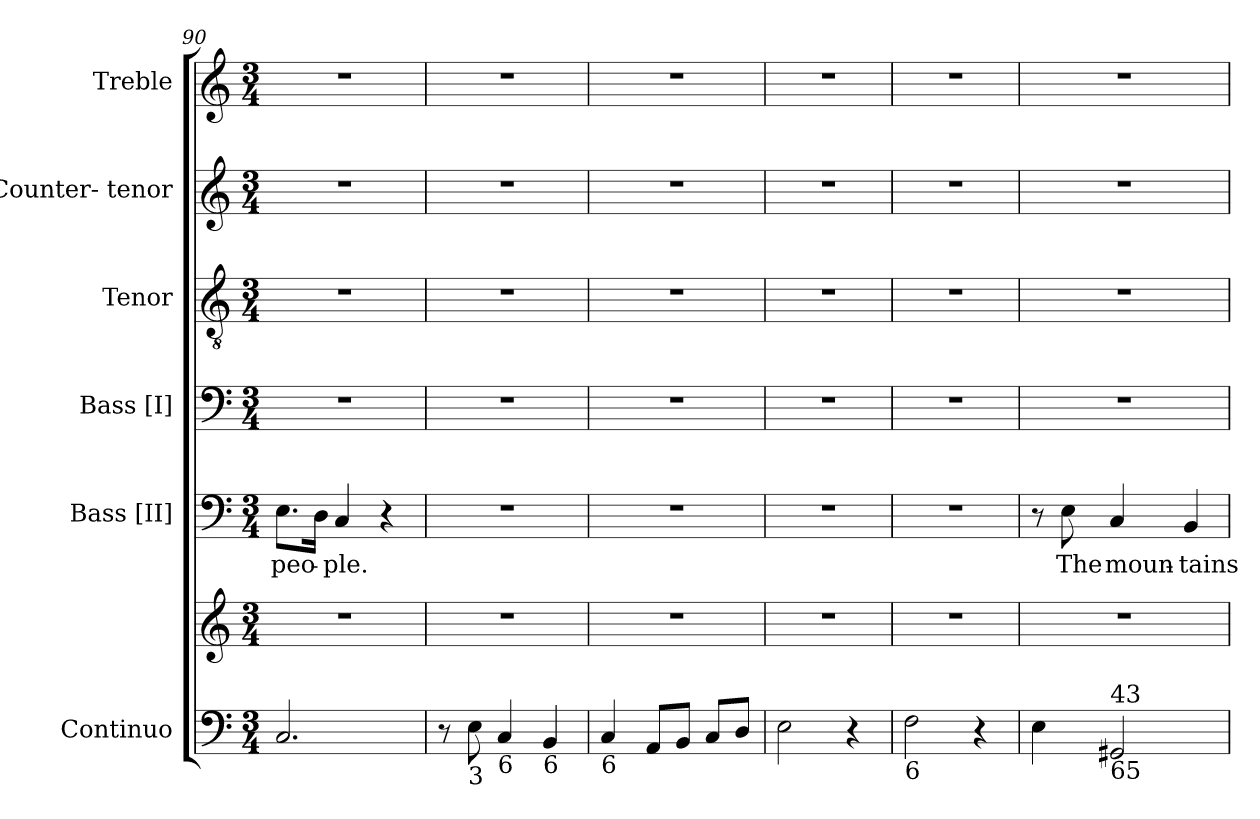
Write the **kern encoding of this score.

**kern	**kern	**kern	**text	**kern	**kern	**kern	**kern
*part6	*part6	*part5	*part5	*part4	*part3	*part2	*part1
*staff7	*staff6	*staff5	*staff5	*staff4	*staff3	*staff2	*staff1
*I"Continuo	*	*I"Bass [II]	*	*I"Bass [I]	*I"Tenor	*I"Counter- tenor	*I"Treble
*I'Cont.	*	*I'B II.	*	*I'B I.	*I'T.	*	*
!!LO:LB:g=z
*clefF4	*clefG2	*clefF4	*	*clefF4	*clefGv2	*clefG2	*clefG2
*	*	*	*	*	*ITrd7c12	*	*
*k[]	*k[]	*k[]	*	*k[]	*k[]	*k[]	*k[]
*C:	*C:	*C:	*	*C:	*C:	*C:	*C:
*M3/4	*M3/4	*M3/4	*	*M3/4	*M3/4	*M3/4	*M3/4
=90	=90	=90	=90	=90	=90	=90	=90
!	!LO:N:vis=1	!	!	!	!	!	!
!	!	!	!LO:LY:b:color=#000000	!LO:N:vis=1	!LO:N:vis=1	!LO:N:vis=1	!LO:N:vis=1
2.Ci/	2.r	8.Ei\L	peo-	2.r	2.r	2.r	2.r
.	.	16Di\Jk	.	.	.	.	.
!	!	!	!LO:LY:b:color=#000000	!	!	!	!
.	.	4Ci/	-ple.	.	.	.	.
.	.	4r	.	.	.	.	.
=91	=91	=91	=91	=91	=91	=91	=91
!	!LO:N:vis=1	!LO:N:vis=1	!	!LO:N:vis=1	!LO:N:vis=1	!LO:N:vis=1	!LO:N:vis=1
8r	2.r	2.r	.	2.r	2.r	2.r	2.r
!LO:TX:b:t=3	!	!	!	!	!	!	!
8Ei\	.	.	.	.	.	.	.
!LO:TX:b:t=6	!	!	!	!	!	!	!
4Ci/	.	.	.	.	.	.	.
!LO:TX:b:t=6	!	!	!	!	!	!	!
4BBi/	.	.	.	.	.	.	.
=92	=92	=92	=92	=92	=92	=92	=92
!LO:TX:b:t=6	!	!	!	!	!	!	!
!	!LO:N:vis=1	!LO:N:vis=1	!	!LO:N:vis=1	!LO:N:vis=1	!LO:N:vis=1	!LO:N:vis=1
4Ci/	2.r	2.r	.	2.r	2.r	2.r	2.r
8AAi/L	.	.	.	.	.	.	.
8BBi/J	.	.	.	.	.	.	.
8Ci/L	.	.	.	.	.	.	.
8Di/J	.	.	.	.	.	.	.
=93	=93	=93	=93	=93	=93	=93	=93
!	!LO:N:vis=1	!LO:N:vis=1	!	!LO:N:vis=1	!LO:N:vis=1	!LO:N:vis=1	!LO:N:vis=1
2Ei\	2.r	2.r	.	2.r	2.r	2.r	2.r
4r	.	.	.	.	.	.	.
=94	=94	=94	=94	=94	=94	=94	=94
!LO:TX:b:t=6	!	!	!	!	!	!	!
!	!LO:N:vis=1	!LO:N:vis=1	!	!LO:N:vis=1	!LO:N:vis=1	!LO:N:vis=1	!LO:N:vis=1
2Fi\	2.r	2.r	.	2.r	2.r	2.r	2.r
4r	.	.	.	.	.	.	.
=95	=95	=95	=95	=95	=95	=95	=95
!	!LO:N:vis=1	!	!	!LO:N:vis=1	!LO:N:vis=1	!LO:N:vis=1	!LO:N:vis=1
4Ei\	2.r	8r	.	2.r	2.r	2.r	2.r
!	!	!	!LO:LY:b:color=#000000	!	!	!	!
.	.	8Ei\	The	.	.	.	.
!LO:TX:b:t=65	!	!	!	!	!	!	!
!LO:TX:t=43	!	!	!	!	!	!	!
!	!	!	!LO:LY:b:color=#000000	!	!	!	!
2GG#Xi/	.	4Ci/	moun-	.	.	.	.
!	!	!	!LO:LY:b:color=#000000	!	!	!	!
.	.	4BBi/	-tains	.	.	.	.
=	=	=	=	=	=	=	=
*-	*-	*-	*-	*-	*-	*-	*-
